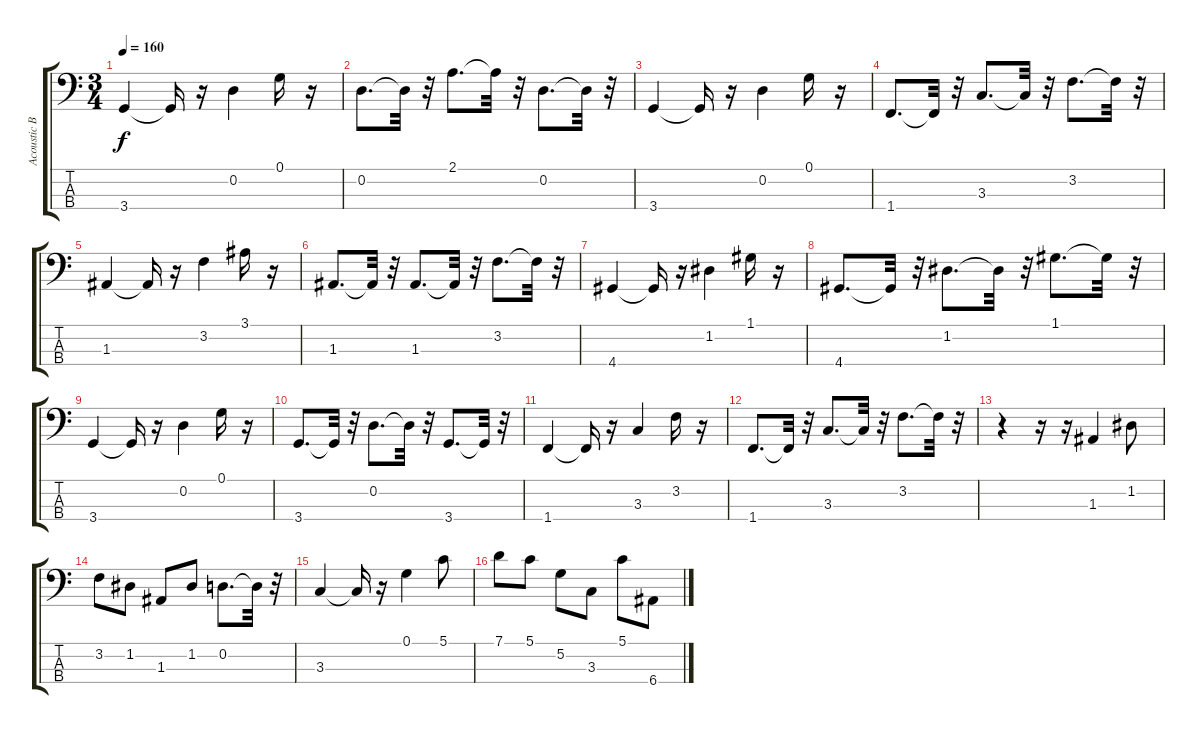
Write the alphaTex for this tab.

\track ("Acoustic Bass" "Acoustic B") {instrument acousticbass}
\staff {score tabs}
\tuning (G2 D2 A1 E1) {hide}
\ts (3 4)
\tempo 160
\clef f4
\ks c
3.4.4{dy f} 3.4{t}.16 r.16 0.2.4 0.1.16 r.16 |
0.2.8{d} 0.2{t}.32 r.32 2.1.8{d} 2.1{t}.32 r.32 0.2.8{d} 0.2{t}.32 r.32 |
3.4.4 3.4{t}.16 r.16 0.2.4 0.1.16 r.16 |
1.4.8{d} 1.4{t}.32 r.32 3.3.8{d} 3.3{t}.32 r.32 3.2.8{d} 3.2{t}.32 r.32 |
1.3.4 1.3{t}.16 r.16 3.2.4 3.1.16 r.16 |
1.3.8{d} 1.3{t}.32 r.32 1.3.8{d} 1.3{t}.32 r.32 3.2.8{d} 3.2{t}.32 r.32 |
4.4.4 4.4{t}.16 r.16 1.2.4 1.1.16 r.16 |
4.4.8{d} 4.4{t}.32 r.32 1.2.8{d} 1.2{t}.32 r.32 1.1.8{d} 1.1{t}.32 r.32 |
3.4.4 3.4{t}.16 r.16 0.2.4 0.1.16 r.16 |
3.4.8{d} 3.4{t}.32 r.32 0.2.8{d} 0.2{t}.32 r.32 3.4.8{d} 3.4{t}.32 r.32 |
1.4.4 1.4{t}.16 r.16 3.3.4 3.2.16 r.16 |
1.4.8{d} 1.4{t}.32 r.32 3.3.8{d} 3.3{t}.32 r.32 3.2.8{d} 3.2{t}.32 r.32 |
r.4 r.16 r.16 1.3.4 1.2.8 |
3.2.8 1.2.8 1.3.8 1.2.8 0.2.8{d} 0.2{t}.32 r.32 |
3.3.4 3.3{t}.16 r.16 0.1.4 5.1.8 |
7.1.8 5.1.8 5.2.8 3.3.8 5.1.8 6.4.8
